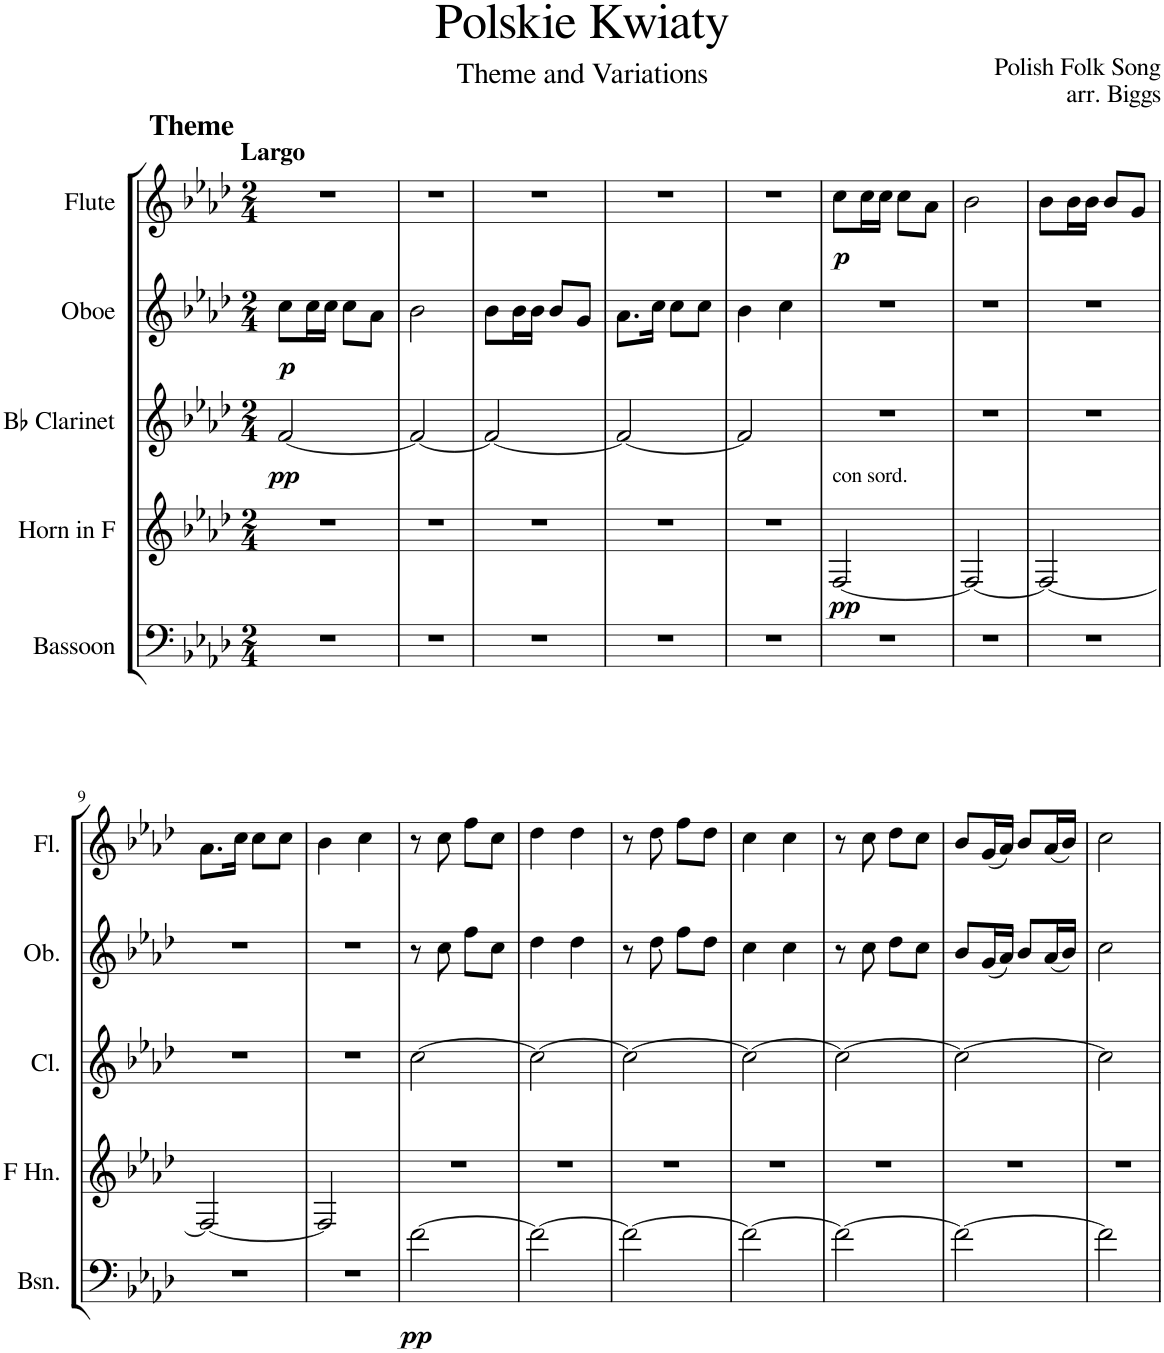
**kern	**dynam	**kern	**dynam	**kern	**dynam	**kern	**dynam	**kern	**dynam
*part5	*part5	*part4	*part4	*part3	*part3	*part2	*part2	*part1	*part1
*staff5	*staff5	*staff4	*staff4	*staff3	*staff3	*staff2	*staff2	*staff1	*staff1
*I"Bassoon	*	*I"Horn in F	*	*I"Bb Clarinet	*	*I"Oboe	*	*I"Flute	*
*I'Bsn.	*	*	*	*I'Cl.	*	*I'Ob.	*	*I'Fl.	*
*clefF4	*	*clefG2	*	*clefG2	*	*clefG2	*	*clefG2	*
*	*	*ITrd4c7	*	*ITrd1c2	*	*	*	*	*
*k[b-e-a-d-]	*	*k[b-e-a-d-]	*	*k[b-e-a-d-]	*	*k[b-e-a-d-]	*	*k[b-e-a-d-]	*
*M2/4	*	*M2/4	*	*M2/4	*	*M2/4	*	*M2/4	*
=1	=1	=1	=1	=1	=1	=1	=1	=1	=1
!	!	!	!	!	!	!	!	!LO:TX:a:B:t=Largo	!
!	!	!	!	!	!	!	!	!LO:TX:a:B:t=Theme	!
!	!	!	!	!	!LO:DY:b	!	!LO:DY:b	!	!
2r	.	2r	.	[2f/	pp	8cc\L	p	2r	.
.	.	.	.	.	.	16cc\L	.	.	.
.	.	.	.	.	.	16cc\JJ	.	.	.
.	.	.	.	.	.	8cc\L	.	.	.
.	.	.	.	.	.	8a-\J	.	.	.
=2	=2	=2	=2	=2	=2	=2	=2	=2	=2
2r	.	2r	.	2f/_	.	2b-\	.	2r	.
=3	=3	=3	=3	=3	=3	=3	=3	=3	=3
2r	.	2r	.	2f/_	.	8b-\L	.	2r	.
.	.	.	.	.	.	16b-\L	.	.	.
.	.	.	.	.	.	16b-\JJ	.	.	.
.	.	.	.	.	.	8b-/L	.	.	.
.	.	.	.	.	.	8g/J	.	.	.
=4	=4	=4	=4	=4	=4	=4	=4	=4	=4
2r	.	2r	.	2f/_	.	8.a-\L	.	2r	.
.	.	.	.	.	.	16cc\Jk	.	.	.
.	.	.	.	.	.	8cc\L	.	.	.
.	.	.	.	.	.	8cc\J	.	.	.
=5	=5	=5	=5	=5	=5	=5	=5	=5	=5
2r	.	2r	.	2f/]	.	4b-\	.	2r	.
.	.	.	.	.	.	4cc\	.	.	.
=6	=6	=6	=6	=6	=6	=6	=6	=6	=6
!	!	!LO:TX:a:t=con sord.	!	!	!	!	!	!	!
!	!	!	!LO:DY:b	!	!	!	!	!	!LO:DY:b
2r	.	[2F/	pp	2r	.	2r	.	8cc\L	p
.	.	.	.	.	.	.	.	16cc\L	.
.	.	.	.	.	.	.	.	16cc\JJ	.
.	.	.	.	.	.	.	.	8cc\L	.
.	.	.	.	.	.	.	.	8a-\J	.
=7	=7	=7	=7	=7	=7	=7	=7	=7	=7
2r	.	2F/_	.	2r	.	2r	.	2b-\	.
=8	=8	=8	=8	=8	=8	=8	=8	=8	=8
2r	.	2F/_	.	2r	.	2r	.	8b-\L	.
.	.	.	.	.	.	.	.	16b-\L	.
.	.	.	.	.	.	.	.	16b-\JJ	.
.	.	.	.	.	.	.	.	8b-/L	.
.	.	.	.	.	.	.	.	8g/J	.
!!LO:LB:g=z
=9	=9	=9	=9	=9	=9	=9	=9	=9	=9
2r	.	2F/_	.	2r	.	2r	.	8.a-\L	.
.	.	.	.	.	.	.	.	16cc\Jk	.
.	.	.	.	.	.	.	.	8cc\L	.
.	.	.	.	.	.	.	.	8cc\J	.
=10	=10	=10	=10	=10	=10	=10	=10	=10	=10
2r	.	2F/]	.	2r	.	2r	.	4b-\	.
.	.	.	.	.	.	.	.	4cc\	.
=11	=11	=11	=11	=11	=11	=11	=11	=11	=11
!	!LO:DY:b	!	!	!	!	!	!	!	!
[2f\	pp	2r	.	[2cc\	.	8r	.	8r	.
.	.	.	.	.	.	8cc\	.	8cc\	.
.	.	.	.	.	.	8ff\L	.	8ff\L	.
.	.	.	.	.	.	8cc\J	.	8cc\J	.
=12	=12	=12	=12	=12	=12	=12	=12	=12	=12
2f\_	.	2r	.	2cc\_	.	4dd-\	.	4dd-\	.
.	.	.	.	.	.	4dd-\	.	4dd-\	.
=13	=13	=13	=13	=13	=13	=13	=13	=13	=13
2f\_	.	2r	.	2cc\_	.	8r	.	8r	.
.	.	.	.	.	.	8dd-\	.	8dd-\	.
.	.	.	.	.	.	8ff\L	.	8ff\L	.
.	.	.	.	.	.	8dd-\J	.	8dd-\J	.
=14	=14	=14	=14	=14	=14	=14	=14	=14	=14
2f\_	.	2r	.	2cc\_	.	4cc\	.	4cc\	.
.	.	.	.	.	.	4cc\	.	4cc\	.
=15	=15	=15	=15	=15	=15	=15	=15	=15	=15
2f\_	.	2r	.	2cc\_	.	8r	.	8r	.
.	.	.	.	.	.	8cc\	.	8cc\	.
.	.	.	.	.	.	8dd-\L	.	8dd-\L	.
.	.	.	.	.	.	8cc\J	.	8cc\J	.
=16	=16	=16	=16	=16	=16	=16	=16	=16	=16
2f\_	.	2r	.	2cc\_	.	8b-/L	.	8b-/L	.
.	.	.	.	.	.	(16g/L	.	(16g/L	.
.	.	.	.	.	.	16a-/JJ)	.	16a-/JJ)	.
.	.	.	.	.	.	8b-/L	.	8b-/L	.
.	.	.	.	.	.	(16a-/L	.	(16a-/L	.
.	.	.	.	.	.	16b-/JJ)	.	16b-/JJ)	.
=17	=17	=17	=17	=17	=17	=17	=17	=17	=17
2f\]	.	2r	.	2cc\]	.	2cc\	.	2cc\	.
=	=	=	=	=	=	=	=	=	=
*-	*-	*-	*-	*-	*-	*-	*-	*-	*-
